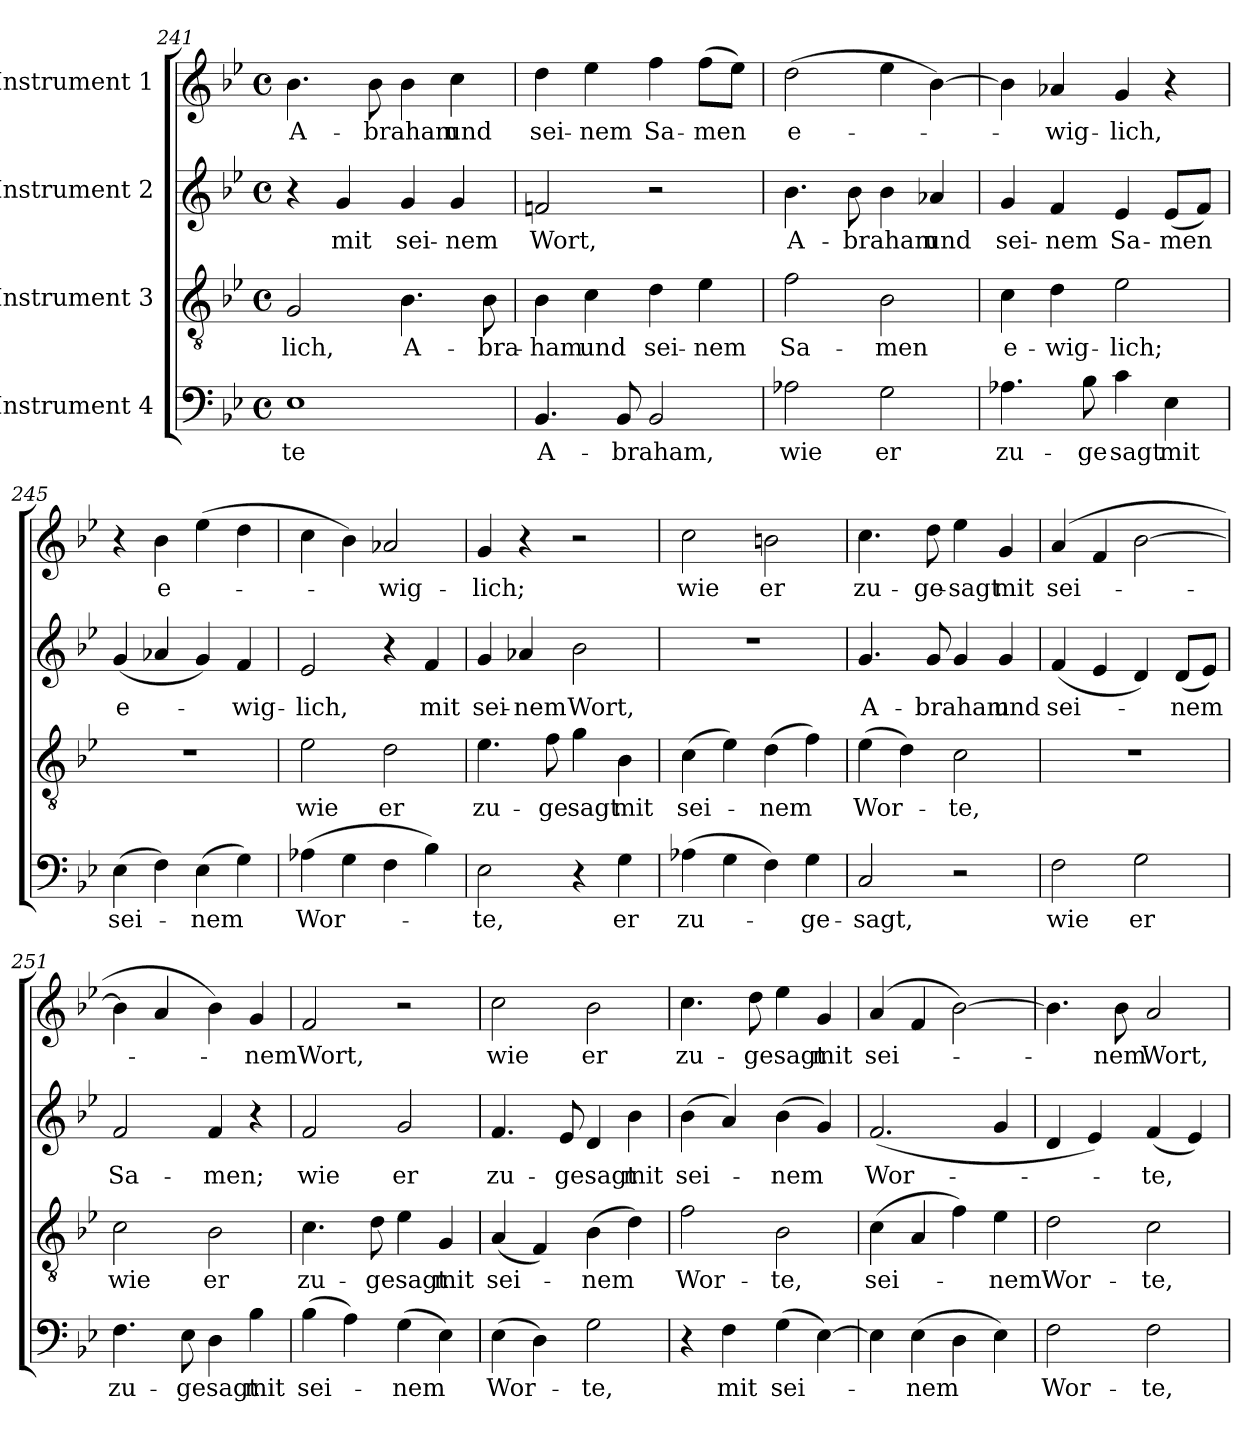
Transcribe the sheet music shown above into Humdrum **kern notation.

**kern	**text	**kern	**text	**kern	**text	**kern	**text
*part4	*part4	*part3	*part3	*part2	*part2	*part1	*part1
*staff4	*staff4	*staff3	*staff3	*staff2	*staff2	*staff1	*staff1
*I"Instrument 4	*	*I"Instrument 3	*	*I"Instrument 2	*	*I"Instrument 1	*
*clefF4	*	*clefGv2	*	*clefG2	*	*clefG2	*
*k[b-e-]	*	*k[b-e-]	*	*k[b-e-]	*	*k[b-e-]	*
*B-:	*	*B-:	*	*B-:	*	*B-:	*
*M4/4	*	*M4/4	*	*M4/4	*	*M4/4	*
*met(c)	*	*met(c)	*	*met(c)	*	*met(c)	*
=241	=241	=241	=241	=241	=241	=241	=241
!	!LO:LY:b:cj	!	!LO:LY:b:cj	!	!	!	!LO:LY:b:cj
1E-	-te	2G/	-lich,	4r	.	4.b-\	A-
!	!	!	!	!	!LO:LY:b:cj	!	!
.	.	.	.	4g/	mit	.	.
!	!	!	!	!	!	!	!LO:LY:b
.	.	.	.	.	.	8b-\	-braham
!	!	!	!LO:LY:b:cj	!	!LO:LY:b:cj	!	!
.	.	4.B-\	A-	4g/	sei-	4b-\	.
!	!	!	!	!	!LO:LY:b:cj	!	!LO:LY:b:cj
.	.	.	.	4g/	-nem	4cc\	und
!	!	!	!LO:LY:b:cj	!	!	!	!
.	.	8B-\	-bra-	.	.	.	.
!!LO:LB:g=z
=242	=242	=242	=242	=242	=242	=242	=242
!	!LO:LY:b:cj	!	!LO:LY:b:cj	!	!LO:LY:b:cj	!	!LO:LY:b:cj
4.BB-/	A-	4B-\	-ham	2fn/	Wort,	4dd\	sei-
!	!	!	!LO:LY:b:cj	!	!	!	!LO:LY:b:cj
.	.	4c\	und	.	.	4ee-\	-nem
!	!LO:LY:b	!	!	!	!	!	!
8BB-/	-braham,	.	.	.	.	.	.
!	!	!	!LO:LY:b:cj	!	!	!	!LO:LY:b:cj
2BB-/	.	4d\	sei-	2r	.	4ff\	Sa-
!	!	!	!LO:LY:b:cj	!	!	!	!LO:LY:b
.	.	4e-\	-nem	.	.	(>8ff\L	-men
.	.	.	.	.	.	8ee-\J)	.
=243	=243	=243	=243	=243	=243	=243	=243
!	!LO:LY:b:cj	!	!LO:LY:b:cj	!	!LO:LY:b:cj	!	!LO:LY:b:rj
2A-X\	wie	2f\	Sa-	4.b-\	A-	(>2dd\	e-
!	!	!	!	!	!LO:LY:b	!	!
.	.	.	.	8b-\	-braham	.	.
!	!LO:LY:b:cj	!	!LO:LY:b:cj	!	!	!	!
2G\	er	2B-\	-men	4b-\	.	4ee-\	.
!	!	!	!	!	!LO:LY:b:cj	!	!
.	.	.	.	4a-X/	und	[>4b-\)	.
=244	=244	=244	=244	=244	=244	=244	=244
!	!LO:LY:b:cj	!	!LO:LY:b:cj	!	!LO:LY:b:cj	!	!
4.A-X\	zu-	4c\	e-	4g/	sei-	4b-\]	.
!	!	!	!LO:LY:b:cj	!	!LO:LY:b:cj	!	!LO:LY:b:cj
.	.	4d\	-wig-	4f/	-nem	4a-X/	-wig-
!	!LO:LY:b:cj	!	!	!	!	!	!
8B-\	-ge	.	.	.	.	.	.
!	!LO:LY:b:cj	!	!LO:LY:b:cj	!	!LO:LY:b:cj	!	!LO:LY:b:cj
4c\	sagt	2e-\	-lich;	4e-/	Sa-	4g/	-lich,
!	!LO:LY:b:cj	!	!	!	!LO:LY:b	!	!
4E-\	mit	.	.	(<8e-/L	-men	4r	.
.	.	.	.	8f/J)	.	.	.
=245	=245	=245	=245	=245	=245	=245	=245
!	!LO:LY:b	!	!	!	!LO:LY:b:cj	!	!
(>4E-\	sei-	1r	.	(<4g/	e-	4r	.
!	!	!	!	!	!	!	!LO:LY:b:cj
4F\)	.	.	.	4a-X/	.	4b-\	e-
!	!LO:LY:b	!	!	!	!	!	!
(>4E-\	-nem	.	.	4g/)	.	(>4ee-\	.
!	!	!	!	!	!LO:LY:b:cj	!	!
4G\)	.	.	.	4f/	-wig-	4dd\	.
=246	=246	=246	=246	=246	=246	=246	=246
!	!LO:LY:b	!	!LO:LY:b:cj	!	!LO:LY:b:cj	!	!
(>4A-X\	Wor-	2e-\	wie	2e-/	-lich,	4cc\	.
4G\	.	.	.	.	.	4b-\)	.
!	!	!	!LO:LY:b:cj	!	!	!	!LO:LY:b:cj
4F\	.	2d\	er	4r	.	2a-X/	-wig-
!	!	!	!	!	!LO:LY:b:cj	!	!
4B-\)	.	.	.	4f/	mit	.	.
=247	=247	=247	=247	=247	=247	=247	=247
!	!LO:LY:b:cj	!	!LO:LY:b:cj	!	!LO:LY:b:cj	!	!LO:LY:b:cj
2E-\	-te,	4.e-\	zu-	4g/	sei-	4g/	-lich;
!	!	!	!	!	!LO:LY:b:cj	!	!
.	.	.	.	4a-X/	-nem	4r	.
!	!	!	!LO:LY:b:cj	!	!	!	!
.	.	8f\	-ge	.	.	.	.
!	!	!	!LO:LY:b:cj	!	!LO:LY:b:cj	!	!
4r	.	4g\	sagt	2b-\	Wort,	2r	.
!	!LO:LY:b:cj	!	!LO:LY:b:cj	!	!	!	!
4G\	er	4B-\	mit	.	.	.	.
!!LO:LB:g=z
=248	=248	=248	=248	=248	=248	=248	=248
!	!LO:LY:b:cj	!	!LO:LY:b	!	!	!	!LO:LY:b:cj
(>4A-X\	zu-	(>4c\	sei-	1r	.	2cc\	wie
4G\	.	4e-\)	.	.	.	.	.
!	!	!	!LO:LY:b	!	!	!	!LO:LY:b:cj
4F\)	.	(>4d\	-nem	.	.	2bn\	er
!	!LO:LY:b:cj	!	!	!	!	!	!
4G\	-ge-	4f\)	.	.	.	.	.
=249	=249	=249	=249	=249	=249	=249	=249
!	!LO:LY:b:cj	!	!LO:LY:b	!	!LO:LY:b:cj	!	!LO:LY:b:cj
2C/	-sagt,	(>4e-\	Wor-	4.g/	A-	4.cc\	zu-
.	.	4d\)	.	.	.	.	.
!	!	!	!	!	!LO:LY:b	!	!LO:LY:b:cj
.	.	.	.	8g/	-braham	8dd\	-ge-
!	!	!	!LO:LY:b:cj	!	!	!	!LO:LY:b:cj
2r	.	2c\	-te,	4g/	.	4ee-\	-sagt
!	!	!	!	!	!LO:LY:b:cj	!	!LO:LY:b:cj
.	.	.	.	4g/	und	4g/	mit
=250	=250	=250	=250	=250	=250	=250	=250
!	!LO:LY:b:cj	!	!	!	!LO:LY:b	!	!LO:LY:b
2F\	wie	1r	.	(<4f/	sei-	(>4a/	sei-
.	.	.	.	4e-/	.	4f/	.
!	!LO:LY:b:cj	!	!	!	!	!	!
2G\	er	.	.	4d/)	.	[>2b-\	.
!	!	!	!	!	!LO:LY:b	!	!
.	.	.	.	(<8d/L	-nem	.	.
.	.	.	.	8e-/J)	.	.	.
=251	=251	=251	=251	=251	=251	=251	=251
!	!LO:LY:b:cj	!	!LO:LY:b:cj	!	!LO:LY:b:cj	!	!
4.F\	zu-	2c\	wie	2f/	Sa-	4b-\]	.
.	.	.	.	.	.	4a/	.
!	!LO:LY:b	!	!	!	!	!	!
8E-\	-gesagt	.	.	.	.	.	.
!	!	!	!LO:LY:b:cj	!	!LO:LY:b:cj	!	!
4D\	.	2B-\	er	4f/	-men;	4b-\)	.
!	!LO:LY:b:cj	!	!	!	!	!	!LO:LY:b:cj
4B-\	mit	.	.	4r	.	4g/	-nem
=252	=252	=252	=252	=252	=252	=252	=252
!	!LO:LY:b	!	!LO:LY:b:cj	!	!LO:LY:b:cj	!	!LO:LY:b:cj
(>4B-\	sei-	4.c\	zu-	2f/	wie	2f/	Wort,
4A\)	.	.	.	.	.	.	.
!	!	!	!LO:LY:b	!	!	!	!
.	.	8d\	-gesagt	.	.	.	.
!	!LO:LY:b	!	!	!	!LO:LY:b:cj	!	!
(>4G\	-nem	4e-\	.	2g/	er	2r	.
!	!	!	!LO:LY:b:cj	!	!	!	!
4E-\)	.	4G/	mit	.	.	.	.
=253	=253	=253	=253	=253	=253	=253	=253
!	!LO:LY:b	!	!LO:LY:b	!	!LO:LY:b:cj	!	!LO:LY:b:cj
(>4E-\	Wor-	(<4A/	sei-	4.f/	zu-	2cc\	wie
4D\)	.	4F/)	.	.	.	.	.
!	!	!	!	!	!LO:LY:b	!	!
.	.	.	.	8e-/	-gesagt	.	.
!	!LO:LY:b:cj	!	!LO:LY:b	!	!	!	!LO:LY:b:cj
2G\	-te,	(>4B-\	-nem	4d/	.	2b-\	er
!	!	!	!	!	!LO:LY:b:cj	!	!
.	.	4d\)	.	4b-\	mit	.	.
=254	=254	=254	=254	=254	=254	=254	=254
!	!	!	!LO:LY:b:cj	!	!LO:LY:b	!	!LO:LY:b:cj
4r	.	2f\	Wor-	(>4b-\	sei-	4.cc\	zu-
!	!LO:LY:b:cj	!	!	!	!	!	!
4F\	mit	.	.	4a/)	.	.	.
!	!	!	!	!	!	!	!LO:LY:b
.	.	.	.	.	.	8dd\	-gesagt
!	!LO:LY:b	!	!LO:LY:b:cj	!	!LO:LY:b	!	!
(>4G\	sei-	2B-\	-te,	(>4b-\	-nem	4ee-\	.
!	!	!	!	!	!	!	!LO:LY:b:cj
[<4E-\)	.	.	.	4g/)	.	4g/	mit
!!LO:LB:g=z
=255	=255	=255	=255	=255	=255	=255	=255
!	!	!	!LO:LY:b	!	!LO:LY:b	!	!LO:LY:b
4E-\]	.	(>4c\	sei-	(<2.f/	Wor-	(>4a/	sei-
!	!LO:LY:b	!	!	!	!	!	!
(>4E-\	-nem	4A/	.	.	.	4f/	.
4D\	.	4f\)	.	.	.	[>2b-\)	.
!	!	!	!LO:LY:b:cj	!	!	!	!
4E-\)	.	4e-\	-nem	4g/	.	.	.
=256	=256	=256	=256	=256	=256	=256	=256
!	!LO:LY:b:cj	!	!LO:LY:b:cj	!	!	!	!
2F\	Wor-	2d\	Wor-	4d/	.	4.b-\]	.
.	.	.	.	4e-/)	.	.	.
!	!	!	!	!	!	!	!LO:LY:b:cj
.	.	.	.	.	.	8b-\	-nem
!	!LO:LY:b:cj	!	!LO:LY:b:cj	!	!LO:LY:b:cj	!	!LO:LY:b:cj
2F\	-te,	2c\	-te,	(<4f/	-te,	2a/	Wort,
.	.	.	.	4e-/)	.	.	.
=	=	=	=	=	=	=	=
*-	*-	*-	*-	*-	*-	*-	*-
